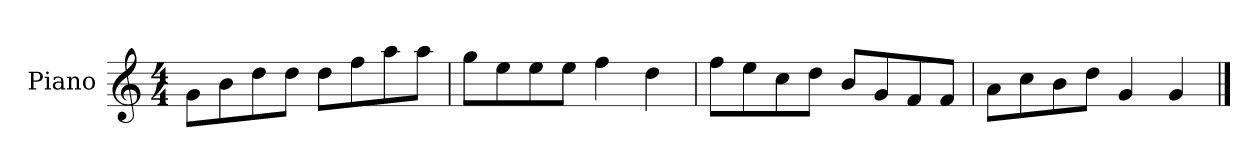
**kern
*part1
*staff1
*I"Piano
*I'P-no
*clefG2
*k[]
*M4/4
*MM90
=1
8g\L
8b\
8dd\
8dd\J
8dd\L
8ff\
8aa\
8aa\J
=2
8gg\L
8ee\
8ee\
8ee\J
4ff\
4dd\
=3
8ff\L
8ee\
8cc\
8dd\J
8b/L
8g/
8f/
8f/J
=4
8a\L
8cc\
8b\
8dd\J
4g/
4g/
==
*-
